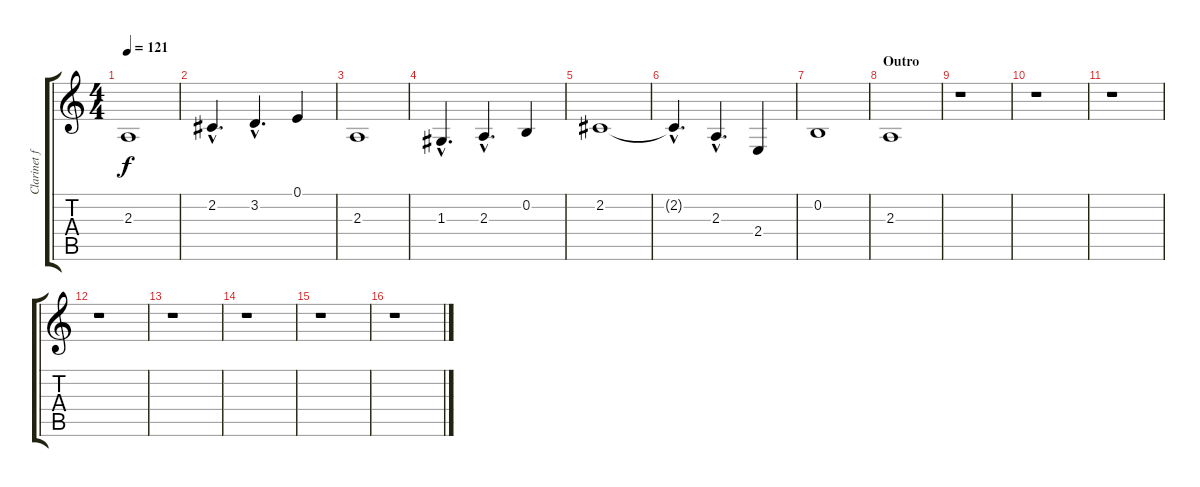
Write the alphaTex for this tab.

\track ("Clarinet for guitar" "Clarinet f") {instrument clarinet}
\staff {score tabs}
\tuning (E4 B3 G3 D3 A2 E2) {hide}
\ts (4 4)
\tempo 121
\clef g2
\ks c
2.3.1{dy f} |
2.2{hac}.4{d} 3.2{hac}.4{d} 0.1.4 |
2.3.1 |
1.3{hac}.4{d} 2.3{hac}.4{d} 0.2.4 |
2.2.1 |
2.2{hac t}.4{d} 2.3{hac}.4{d} 2.4.4 |
0.2.1 |
\section ("" "Outro")
2.3.1 |
r.1 |
r.1 |
r.1 |
r.1 |
r.1 |
r.1 |
r.1 |
r.1
